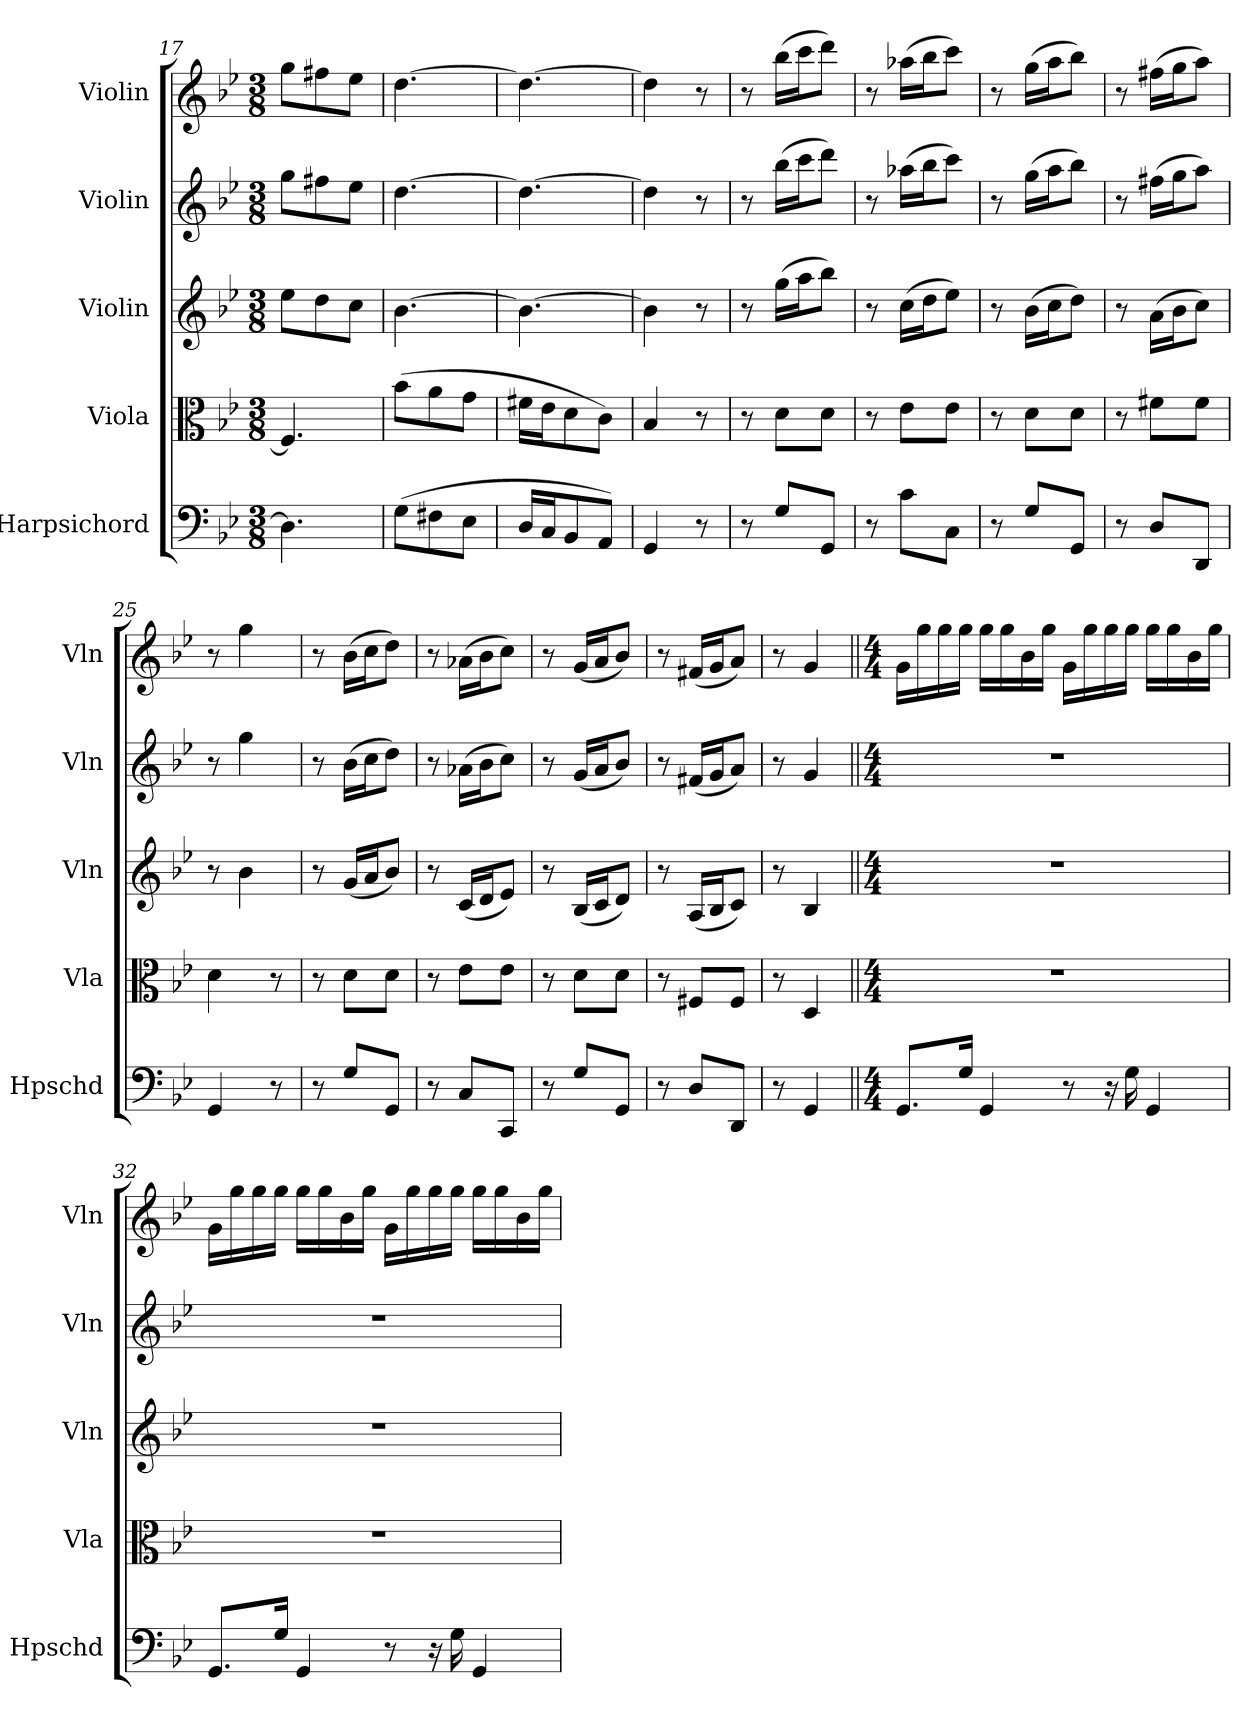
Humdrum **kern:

**kern	**kern	**kern	**kern	**kern
*part5	*part4	*part3	*part2	*part1
*staff5	*staff4	*staff3	*staff2	*staff1
*I"Harpsichord	*I"Viola	*I"Violin	*I"Violin	*I"Violin
*I'Hpschd	*I'Vla	*I'Vln	*I'Vln	*I'Vln
*clefF4	*clefC3	*clefG2	*clefG2	*clefG2
*k[b-e-]	*k[b-e-]	*k[b-e-]	*k[b-e-]	*k[b-e-]
*g:	*g:	*g:	*g:	*g:
*M3/8	*M3/8	*M3/8	*M3/8	*M3/8
=17	=17	=17	=17	=17
4.D\]	4.F#/]	8ee-\L	8gg\L	8gg\L
.	.	8dd\	8ff#X\	8ff#X\
.	.	8cc\J	8ee-\J	8ee-\J
=18	=18	=18	=18	=18
(8G\L	(8b-\L	[4.b-\	[4.dd\	[4.dd\
8F#X\	8a\	.	.	.
8E-\J	8g\J	.	.	.
=19	=19	=19	=19	=19
16D/LL	16f#X\LL	4.b-\_	4.dd\_	4.dd\_
16C/J	16e-\J	.	.	.
8BB-/	8d\	.	.	.
8AA/J)	8c\J)	.	.	.
=20	=20	=20	=20	=20
4GG/	4B-/	4b-\]	4dd\]	4dd\]
8r	8r	8r	8r	8r
=21	=21	=21	=21	=21
8r	8r	8r	8r	8r
8G/L	8d\L	(16gg\LL	(16bb-\LL	(16bb-\LL
.	.	16aa\J	16ccc\J	16ccc\J
8GG/J	8d\J	8bb-\J)	8ddd\J)	8ddd\J)
=22	=22	=22	=22	=22
8r	8r	8r	8r	8r
8c\L	8e-\L	(16cc\LL	(16aa-X\LL	(16aa-X\LL
.	.	16dd\J	16bb-\J	16bb-\J
8C\J	8e-\J	8ee-\J)	8ccc\J)	8ccc\J)
=23	=23	=23	=23	=23
8r	8r	8r	8r	8r
8G/L	8d\L	(16b-\LL	(16gg\LL	(16gg\LL
.	.	16cc\J	16aa\J	16aa\J
8GG/J	8d\J	8dd\J)	8bb-\J)	8bb-\J)
=24	=24	=24	=24	=24
8r	8r	8r	8r	8r
8D/L	8f#X\L	(16a\LL	(16ff#X\LL	(16ff#X\LL
.	.	16b-\J	16gg\J	16gg\J
8DD/J	8f#\J	8cc\J)	8aa\J)	8aa\J)
=25	=25	=25	=25	=25
4GG/	4d\	8r	8r	8r
.	.	4b-\	4gg\	4gg\
8r	8r	.	.	.
=26	=26	=26	=26	=26
8r	8r	8r	8r	8r
8G/L	8d\L	(16g/LL	(16b-\LL	(16b-\LL
.	.	16a/J	16cc\J	16cc\J
8GG/J	8d\J	8b-/J)	8dd\J)	8dd\J)
=27	=27	=27	=27	=27
8r	8r	8r	8r	8r
8C/L	8e-\L	(16c/LL	(16a-X\LL	(16a-X\LL
.	.	16d/J	16b-\J	16b-\J
8CC/J	8e-\J	8e-/J)	8cc\J)	8cc\J)
=28	=28	=28	=28	=28
8r	8r	8r	8r	8r
8G/L	8d\L	(16B-/LL	(16g/LL	(16g/LL
.	.	16c/J	16a/J	16a/J
8GG/J	8d\J	8d/J)	8b-/J)	8b-/J)
=29	=29	=29	=29	=29
8r	8r	8r	8r	8r
8D/L	8F#X/L	(16A/LL	(16f#X/LL	(16f#X/LL
.	.	16B-/J	16g/J	16g/J
8DD/J	8F#/J	8c/J)	8a/J)	8a/J)
=30	=30	=30	=30	=30
8r	8r	8r	8r	8r
4GG/	4D/	4B-/	4g/	4g/
=31||	=31||	=31||	=31||	=31||
*M4/4	*M4/4	*M4/4	*M4/4	*M4/4
8.GG/L	1r	1r	1r	16g\LL
.	.	.	.	16gg\
.	.	.	.	16gg\
16G/Jk	.	.	.	16gg\JJ
4GG/	.	.	.	16gg\LL
.	.	.	.	16gg\
.	.	.	.	16b-\
.	.	.	.	16gg\JJ
8r	.	.	.	16g\LL
.	.	.	.	16gg\
16r	.	.	.	16gg\
16G\	.	.	.	16gg\JJ
4GG/	.	.	.	16gg\LL
.	.	.	.	16gg\
.	.	.	.	16b-\
.	.	.	.	16gg\JJ
=32	=32	=32	=32	=32
8.GG/L	1r	1r	1r	16g\LL
.	.	.	.	16gg\
.	.	.	.	16gg\
16G/Jk	.	.	.	16gg\JJ
4GG/	.	.	.	16gg\LL
.	.	.	.	16gg\
.	.	.	.	16b-\
.	.	.	.	16gg\JJ
8r	.	.	.	16g\LL
.	.	.	.	16gg\
16r	.	.	.	16gg\
16G\	.	.	.	16gg\JJ
4GG/	.	.	.	16gg\LL
.	.	.	.	16gg\
.	.	.	.	16b-\
.	.	.	.	16gg\JJ
=	=	=	=	=
*-	*-	*-	*-	*-
